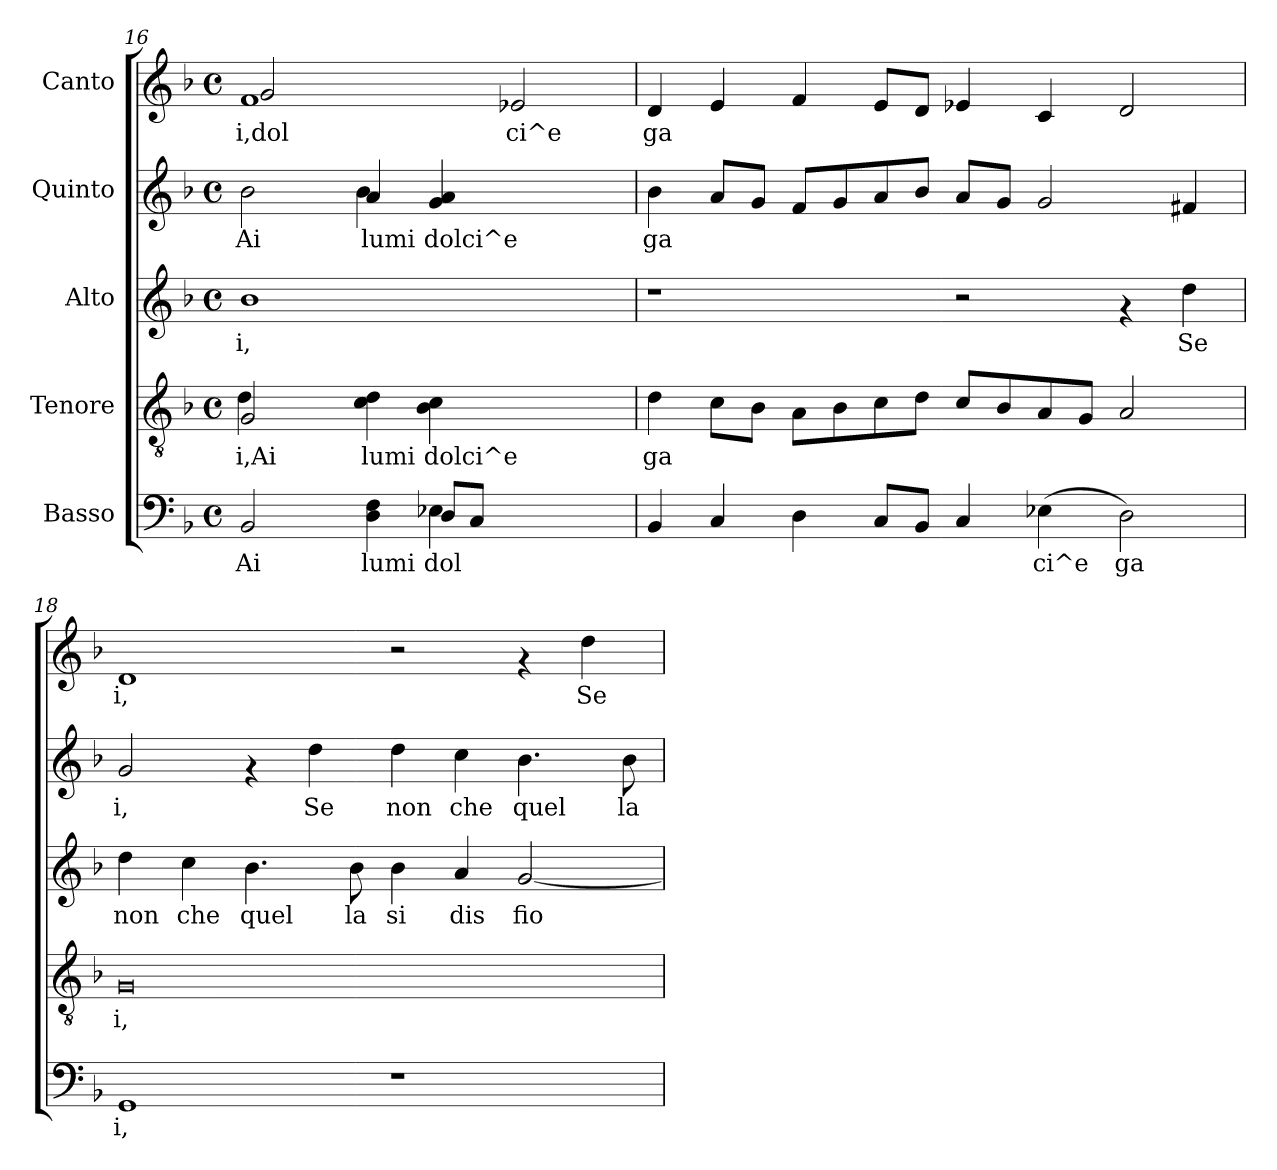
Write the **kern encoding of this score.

**kern	**text	**kern	**text	**kern	**text	**kern	**text	**kern	**text
*part5	*part5	*part4	*part4	*part3	*part3	*part2	*part2	*part1	*part1
*staff5	*staff5	*staff4	*staff4	*staff3	*staff3	*staff2	*staff2	*staff1	*staff1
*I"Basso	*	*I"Tenore	*	*I"Alto	*	*I"Quinto	*	*I"Canto	*
*clefF4	*	*clefGv2	*	*clefG2	*	*clefG2	*	*clefG2	*
*k[b-]	*	*k[b-]	*	*k[b-]	*	*k[b-]	*	*k[b-]	*
*F:	*	*F:	*	*F:	*	*F:	*	*F:	*
*M4/4	*	*M4/4	*	*M4/4	*	*M4/4	*	*M4/4	*
*met(c)	*	*met(c)	*	*met(c)	*	*met(c)	*	*met(c)	*
=16	=16	=16	=16	=16	=16	=16	=16	=16	=16
!	!LO:LY:b:cj	!	!LO:LY:b:cj	!	!LO:LY:b:cj	!	!LO:LY:b:cj	!	!LO:LY:b:cj
*^	*	*^	*	*	*	*^	*	*^	*
2BB-/	2.ryy	Ai	2G/	4d\	i,Ai	1b-	i,	2b-\	2ryy	Ai	1f	2g/	i,dol
.	.	.	.	2ryy	.	.	.	.	.	.	.	.	.
!	!	!LO:LY:b:cj	!	!	!LO:LY:b:cj	!	!	!	!	!LO:LY:b:cj	!	!	!
4F\ 4D\	.	lumi	4c\ 4d\	.	lumi	.	.	4a/	4b-\	lumi	.	1ryy	.
!	!	!LO:LY:b:cj	!	!	!LO:LY:b:cj	!	!	!	!	!LO:LY:b:cj	!	!	!
4E-X\	8D/L	dol	4B-\ 4c\	2.ryy	dolci^e	.	.	4g/ 4a/	2ryy	dolci^e	.	.	.
!	!	!LO:LY:b:cj	!	!	!	!	!	!	!	!	!	!	!
.	8C/J	.	.	.	.	.	.	.	.	.	.	.	.
!	!	!	!	!	!	!	!	!	!	!	!	!	!LO:LY:b:cj
2ryy	2ryy	.	2ryy	.	.	2ryy	.	2ryy	.	.	2e-X/	.	ci^e
.	.	.	.	.	.	.	.	.	4ryy	.	.	.	.
*v	*v	*	*	*	*	*	*	*	*	*	*v	*v	*
*	*	*v	*v	*	*	*	*	*	*	*	*
=17	=17	=17	=17	=17	=17	=17	=17	=17	=17	=17
!	!LO:LY:b:cj	!	!LO:LY:b:cj	!	!	!	!	!LO:LY:b:cj	!	!LO:LY:b:cj
*	*	*	*	*	*	*v	*v	*	*	*
4BB-/	.	4d\	ga	1r	.	4b-\	ga	4d/	ga
!	!LO:LY:b:cj	!	!LO:LY:b:cj	!	!	!	!LO:LY:b:cj	!	!LO:LY:b:cj
4C/	.	8c\L	.	.	.	8a/L	.	4e/	.
!	!	!	!LO:LY:b:cj	!	!	!	!LO:LY:b:cj	!	!
.	.	8B-\J	.	.	.	8g/J	.	.	.
!	!LO:LY:b:cj	!	!LO:LY:b:cj	!	!	!	!LO:LY:b:cj	!	!LO:LY:b:cj
4D\	.	8A\L	.	.	.	8f/L	.	4f/	.
!	!	!	!LO:LY:b:cj	!	!	!	!LO:LY:b:cj	!	!
.	.	8B-\	.	.	.	8g/	.	.	.
!	!LO:LY:b:cj	!	!LO:LY:b:cj	!	!	!	!LO:LY:b:cj	!	!LO:LY:b:cj
8C/L	.	8c\	.	.	.	8a/	.	8e/L	.
!	!LO:LY:b:cj	!	!LO:LY:b:cj	!	!	!	!LO:LY:b:cj	!	!LO:LY:b:cj
8BB-/J	.	8d\J	.	.	.	8b-/J	.	8d/J	.
!	!LO:LY:b:cj	!	!LO:LY:b:cj	!	!	!	!LO:LY:b:cj	!	!LO:LY:b:cj
4C/	.	8c/L	.	2r	.	8a/L	.	4e-X/	.
!	!	!	!LO:LY:b:cj	!	!	!	!LO:LY:b:cj	!	!
.	.	8B-/	.	.	.	8g/J	.	.	.
!	!LO:LY:b:cj	!	!LO:LY:b:cj	!	!	!	!LO:LY:b:cj	!	!LO:LY:b:cj
(<4E-X\	ci^e	8A/	.	.	.	2g/	.	4c/	.
!	!	!	!LO:LY:b:cj	!	!	!	!	!	!
.	.	8G/J	.	.	.	.	.	.	.
!	!LO:LY:b:cj	!	!LO:LY:b:cj	!	!	!	!	!	!LO:LY:b:cj
2D\)	ga	2A/	.	4rf	.	.	.	2d/	.
!	!	!	!	!	!LO:LY:b:cj	!	!LO:LY:b:cj	!	!
.	.	.	.	4dd\	Se	4f#/	.	.	.
=18	=18	=18	=18	=18	=18	=18	=18	=18	=18
!	!LO:LY:b:cj	!	!LO:LY:b:cj	!	!LO:LY:b:cj	!	!LO:LY:b:cj	!	!LO:LY:b:cj
1GG	i,	0G	i,	4dd\	non	2g/	i,	1d	i,
!	!	!	!	!	!LO:LY:b:cj	!	!	!	!
.	.	.	.	4cc\	che	.	.	.	.
!	!	!	!	!	!LO:LY:b:cj	!	!	!	!
.	.	.	.	4.b-\	quel	4rf	.	.	.
!	!	!	!	!	!	!	!LO:LY:b:cj	!	!
.	.	.	.	.	.	4dd\	Se	.	.
!	!	!	!	!	!LO:LY:b:cj	!	!	!	!
.	.	.	.	8b-\	la	.	.	.	.
!	!	!	!	!	!LO:LY:b:cj	!	!LO:LY:b:cj	!	!
1r	.	.	.	4b-\	si	4dd\	non	2r	.
!	!	!	!	!	!LO:LY:b:cj	!	!LO:LY:b:cj	!	!
.	.	.	.	4a/	dis	4cc\	che	.	.
!	!	!	!	!	!LO:LY:b:cj	!	!LO:LY:b:cj	!	!
.	.	.	.	[<2g/	fio	4.b-\	quel	4rf	.
!	!	!	!	!	!	!	!	!	!LO:LY:b:cj
.	.	.	.	.	.	.	.	4dd\	Se
!	!	!	!	!	!	!	!LO:LY:b:cj	!	!
.	.	.	.	.	.	8b-\	la	.	.
=	=	=	=	=	=	=	=	=	=
*-	*-	*-	*-	*-	*-	*-	*-	*-	*-
